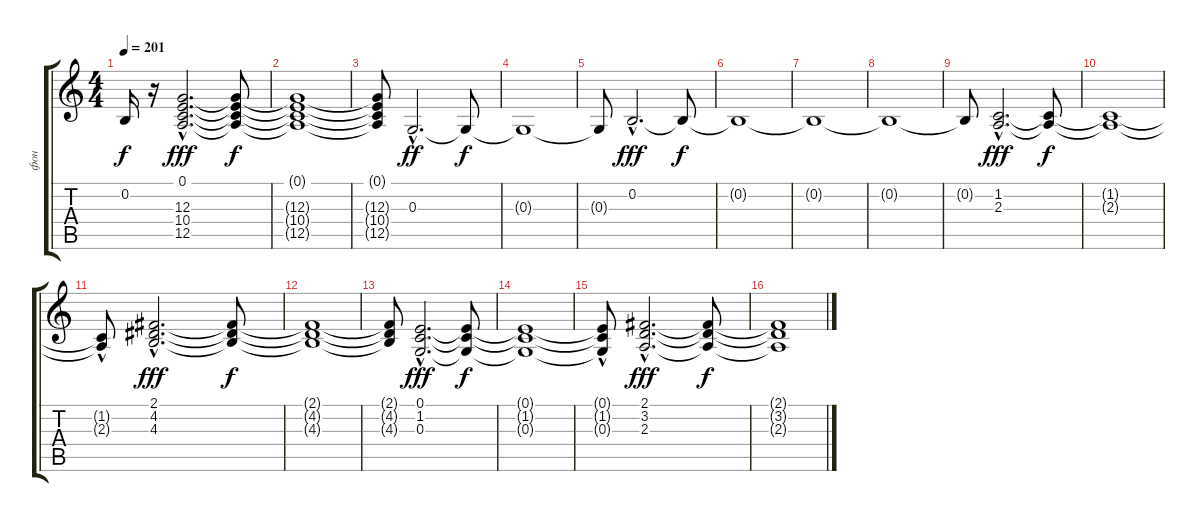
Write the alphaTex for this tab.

\track ("фон" "фон") {instrument lead3calliope}
\staff {score tabs}
\tuning (E4 B3 G3 D3 A2 E2) {hide}
\ts (4 4)
\tempo 201
\clef g2
\ks c
0.2{t}.16{dy f} r.16 (0.1{hac} 12.3{hac} 10.4{hac} 12.5{hac}).2{d dy fff} (0.1{t} 12.3{t} 10.4{t} 12.5{t}).8{dy f} |
(0.1{t} 12.3{t} 10.4{t} 12.5{t}).1 |
(0.1{t} 12.3{t} 10.4{t} 12.5{t}).8 0.3{hac}.2{d dy ff} 0.3{t}.8{dy f} |
0.3{t}.1 |
0.3{t}.8 0.2{hac}.2{d dy fff} 0.2{t}.8{dy f} |
0.2{t}.1 |
0.2{t}.1 |
0.2{t}.1 |
0.2{t}.8 (1.2{hac} 2.3{hac}).2{d dy fff} (1.2{t} 2.3{t}).8{dy f} |
(1.2{t} 2.3{t}).1 |
(1.2{hac t} 2.3{t}).8 (2.1{hac} 4.2{hac} 4.3{hac}).2{d dy fff} (2.1{t} 4.2{t} 4.3{t}).8{dy f} |
(2.1{t} 4.2{t} 4.3{t}).1 |
(2.1{t} 4.2{t} 4.3{t}).8 (0.1{hac} 1.2{hac} 0.3{hac}).2{d dy fff} (0.1{t} 1.2{t} 0.3{t}).8{dy f} |
(0.1{t} 1.2{t} 0.3{t}).1 |
(0.1{hac t} 1.2{t} 0.3{hac t}).8 (2.1{hac} 3.2{hac} 2.3{hac}).2{d dy fff} (2.1{t} 3.2{t} 2.3{t}).8{dy f} |
(2.1{t} 3.2{t} 2.3{t}).1
